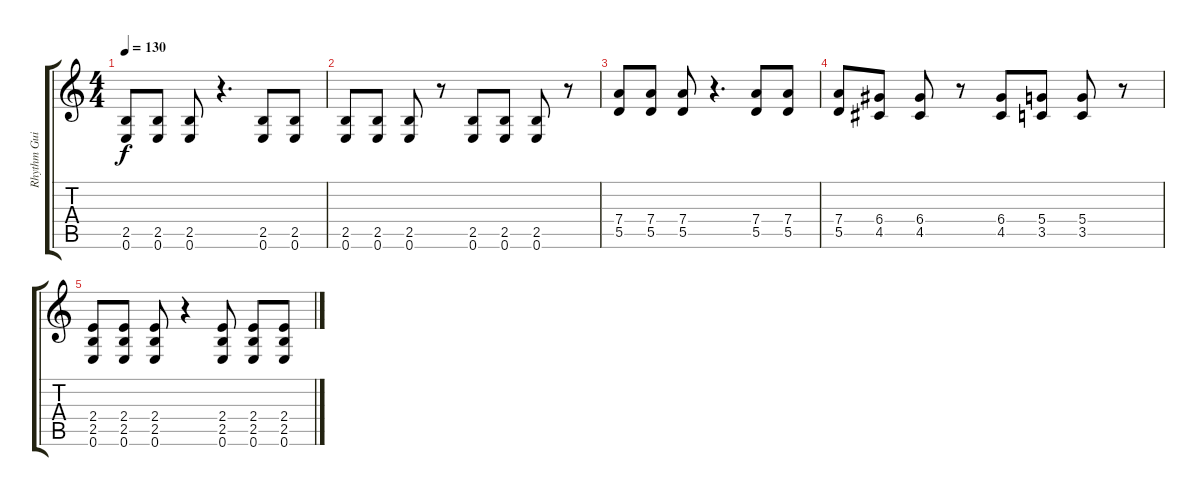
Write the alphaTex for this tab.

\track ("Rhythm Guitar" "Rhythm Gui") {instrument distortionguitar}
\staff {score tabs}
\tuning (E4 B3 G3 D3 A2 E2) {hide}
\ts (4 4)
\tempo 130
\clef g2
\ks c
(2.5 0.6).8{dy f} (2.5 0.6).8 (2.5 0.6).8 r.4{d} (2.5 0.6).8 (2.5 0.6).8 |
(2.5 0.6).8 (2.5 0.6).8 (2.5 0.6).8 r.8 (2.5 0.6).8 (2.5 0.6).8 (2.5 0.6).8 r.8 |
(7.4 5.5).8 (7.4 5.5).8 (7.4 5.5).8 r.4{d} (7.4 5.5).8 (7.4 5.5).8 |
(7.4 5.5).8 (6.4 4.5).8 (6.4 4.5).8 r.8 (6.4 4.5).8 (5.4 3.5).8 (5.4 3.5).8 r.8 |
(2.4 2.5 0.6).8 (2.4 2.5 0.6).8 (2.4 2.5 0.6).8 r.4 (2.4 2.5 0.6).8 (2.4 2.5 0.6).8 (2.4 2.5 0.6).8
